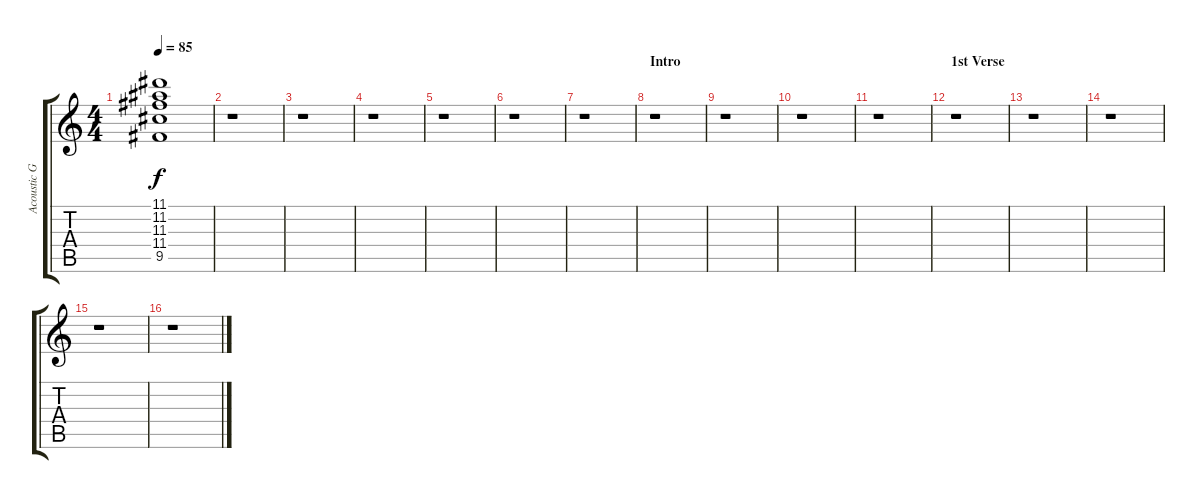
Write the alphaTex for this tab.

\track ("Acoustic Guitar (rhythm)" "Acoustic G") {instrument acousticguitarnylon}
\staff {score tabs}
\tuning (E4 B3 G3 D3 A2 E2) {hide}
\ts (4 4)
\tempo 85
\clef g2
\ks c
(11.1{t} 11.2{t} 11.3{t} 11.4{t} 9.5{t}).1{dy f} |
r.1 |
r.1 |
r.1 |
r.1 |
r.1 |
r.1 |
\section ("" "Intro")
r.1 |
r.1 |
r.1 |
r.1 |
\section ("" "1st Verse")
r.1 |
r.1 |
r.1 |
r.1 |
r.1
